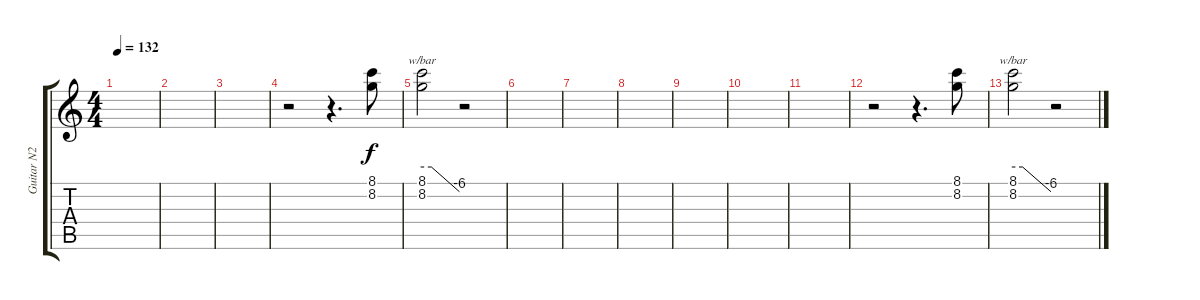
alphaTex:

\track ("Guitar N2" "Guitar N2") {instrument distortionguitar}
\staff {score tabs}
\tuning (E4 B3 G3 D3 A2 E2) {hide}
\ts (4 4)
\tempo 132
\clef g2
\ks c
|
|
|
r.2 r.4{d} (8.1 8.2).8 |
(8.1 8.2).2{tbe (custom default 0 0 15 0 60 -24)} r.2 |
|
|
|
|
|
|
r.2 r.4{d} (8.1 8.2).8 |
(8.1 8.2).2{tbe (custom default 0 0 15 0 60 -24)} r.2
